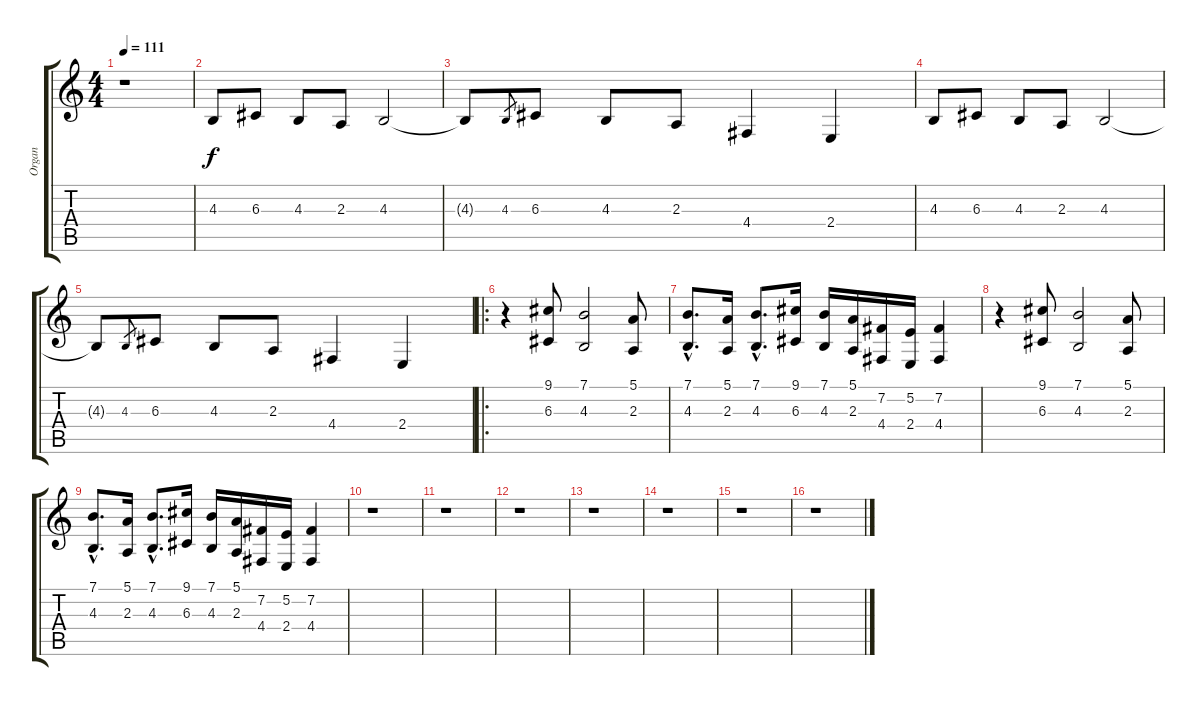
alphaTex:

\track ("Organ" "Organ") {instrument reedorgan}
\staff {score tabs}
\tuning (E4 B3 G3 D3 A2 E2) {hide}
\ts (4 4)
\tempo 111
\clef g2
\ks c
r.1{dy f instrument reedorgan} |
4.3.8 6.3.8 4.3.8 2.3.8 4.3.2 |
4.3{t}.8 4.3.8{gr} 6.3.8 4.3.8 2.3.8 4.4.4 2.4.4 |
4.3.8 6.3.8 4.3.8 2.3.8 4.3.2 |
4.3{t}.8 4.3.8{gr} 6.3.8 4.3.8 2.3.8 4.4.4 2.4.4 |
\ro
r.4 (9.1 6.3).8 (7.1 4.3).2 (5.1 2.3).8 |
(7.1{hac} 4.3{hac}).8{d} (5.1 2.3).16 (7.1{hac} 4.3{hac}).8{d} (9.1 6.3).16 (7.1 4.3).16 (5.1 2.3).16 (7.2 4.4).16 (5.2 2.4).16 (7.2 4.4).4 |
r.4 (9.1 6.3).8 (7.1 4.3).2 (5.1 2.3).8 |
(7.1{hac} 4.3{hac}).8{d} (5.1 2.3).16 (7.1{hac} 4.3{hac}).8{d} (9.1 6.3).16 (7.1 4.3).16 (5.1 2.3).16 (7.2 4.4).16 (5.2 2.4).16 (7.2 4.4).4 |
r.1 |
r.1 |
r.1 |
r.1 |
r.1 |
r.1 |
r.1
